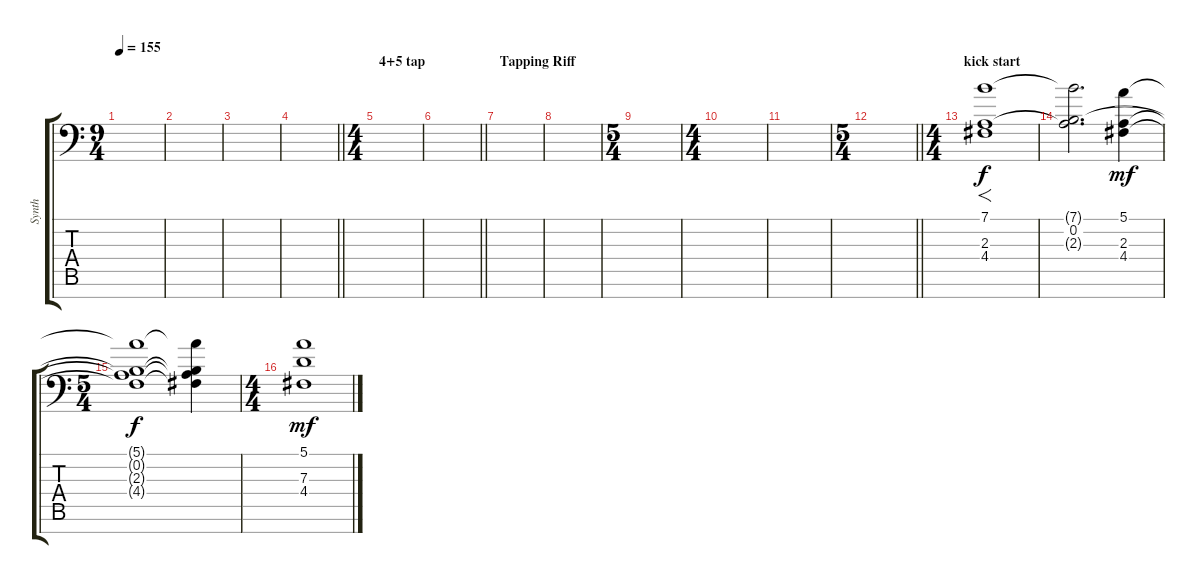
\track ("Synth" "Synth") {instrument lead2sawtooth}
\staff {score tabs}
\tuning (E4 B3 G3 D3 A2 E2 C-1) {hide}
\ts (9 4)
\tempo 155
\clef f4
\ks c
|
|
|
\barLineRight lightlight
|
\ts (4 4)
\section ("" "4+5 tap")
|
\barLineRight lightlight
|
\section ("" "Tapping Riff")
|
|
\ts (5 4)
|
\ts (4 4)
|
|
\ts (5 4)
\barLineRight lightlight
|
\ts (4 4)
\section ("" "kick start")
(7.1 2.3 4.4).1{f} |
(7.1{t} 0.2 2.3{t}).2{d} (5.1 2.3 4.4).4{dy mf} |
\ts (5 4)
(5.1{t} 0.2{t} 2.3{t} 4.4{t}).1{dy f} (5.1{t} 0.2{t} 2.3{t} 4.4{t}).4 |
\ts (4 4)
(5.1 7.3 4.4).1{dy mf}
